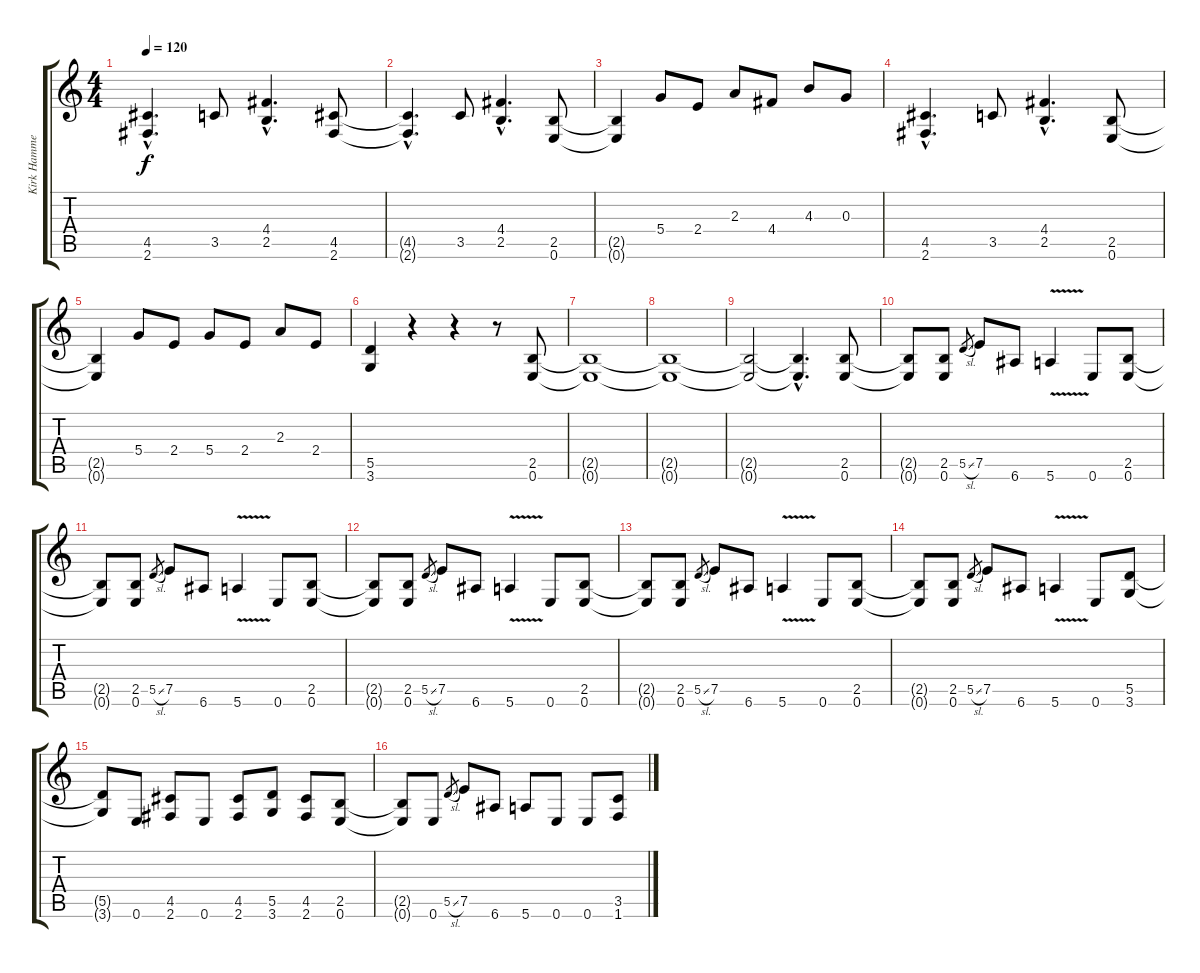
\track ("Kirk Hammett (Rhythm)" "Kirk Hamme") {instrument distortionguitar}
\staff {score tabs}
\tuning (E4 B3 G3 D3 A2 E2) {hide}
\ts (4 4)
\tempo 120
\clef g2
\ks c
(4.5{hac t} 2.6{hac t}).4{d dy f} 3.5.8 (4.4{hac} 2.5{hac}).4{d} (4.5 2.6).8 |
(4.5{hac t} 2.6{hac t}).4{d} 3.5.8 (4.4{hac} 2.5{hac}).4{d} (2.5 0.6).8 |
(2.5{t} 0.6{t}).4 5.4.8 2.4.8 2.3.8 4.4.8 4.3.8 0.3.8 |
(4.5{hac} 2.6{hac}).4{d} 3.5.8 (4.4{hac} 2.5{hac}).4{d} (2.5 0.6).8 |
(2.5{t} 0.6{t}).4 5.4.8 2.4.8 5.4.8 2.4.8 2.3.8 2.4.8 |
(5.5 3.6).4 r.4 r.4 r.8 (2.5 0.6).8 |
(2.5{t} 0.6{t}).1 |
(2.5{t} 0.6{t}).1 |
(2.5{t} 0.6{t}).2 (2.5{hac t} 0.6{hac t}).4{d} (2.5 0.6).8 |
(2.5{t} 0.6{t}).8 (2.5 0.6).8 5.5{sl}.8{gr} 7.5.8 6.6.8 5.6{v}.4 0.6.8 (2.5 0.6).8 |
(2.5{t} 0.6{t}).8 (2.5 0.6).8 5.5{sl}.8{gr} 7.5.8 6.6.8 5.6{v}.4 0.6.8 (2.5 0.6).8 |
(2.5{t} 0.6{t}).8 (2.5 0.6).8 5.5{sl}.8{gr} 7.5.8 6.6.8 5.6{v}.4 0.6.8 (2.5 0.6).8 |
(2.5{t} 0.6{t}).8 (2.5 0.6).8 5.5{sl}.8{gr} 7.5.8 6.6.8 5.6{v}.4 0.6.8 (2.5 0.6).8 |
(2.5{t} 0.6{t}).8 (2.5 0.6).8 5.5{sl}.8{gr} 7.5.8 6.6.8 5.6{v}.4 0.6.8 (5.5 3.6).8 |
(5.5{t} 3.6{t}).8 0.6.8 (4.5 2.6).8 0.6.8 (4.5 2.6).8 (5.5 3.6).8 (4.5 2.6).8 (2.5 0.6).8 |
(2.5{t} 0.6{t}).8 0.6.8 5.5{sl}.8{gr} 7.5.8 6.6.8 5.6.8 0.6.8 0.6.8 (3.5 1.6).8
